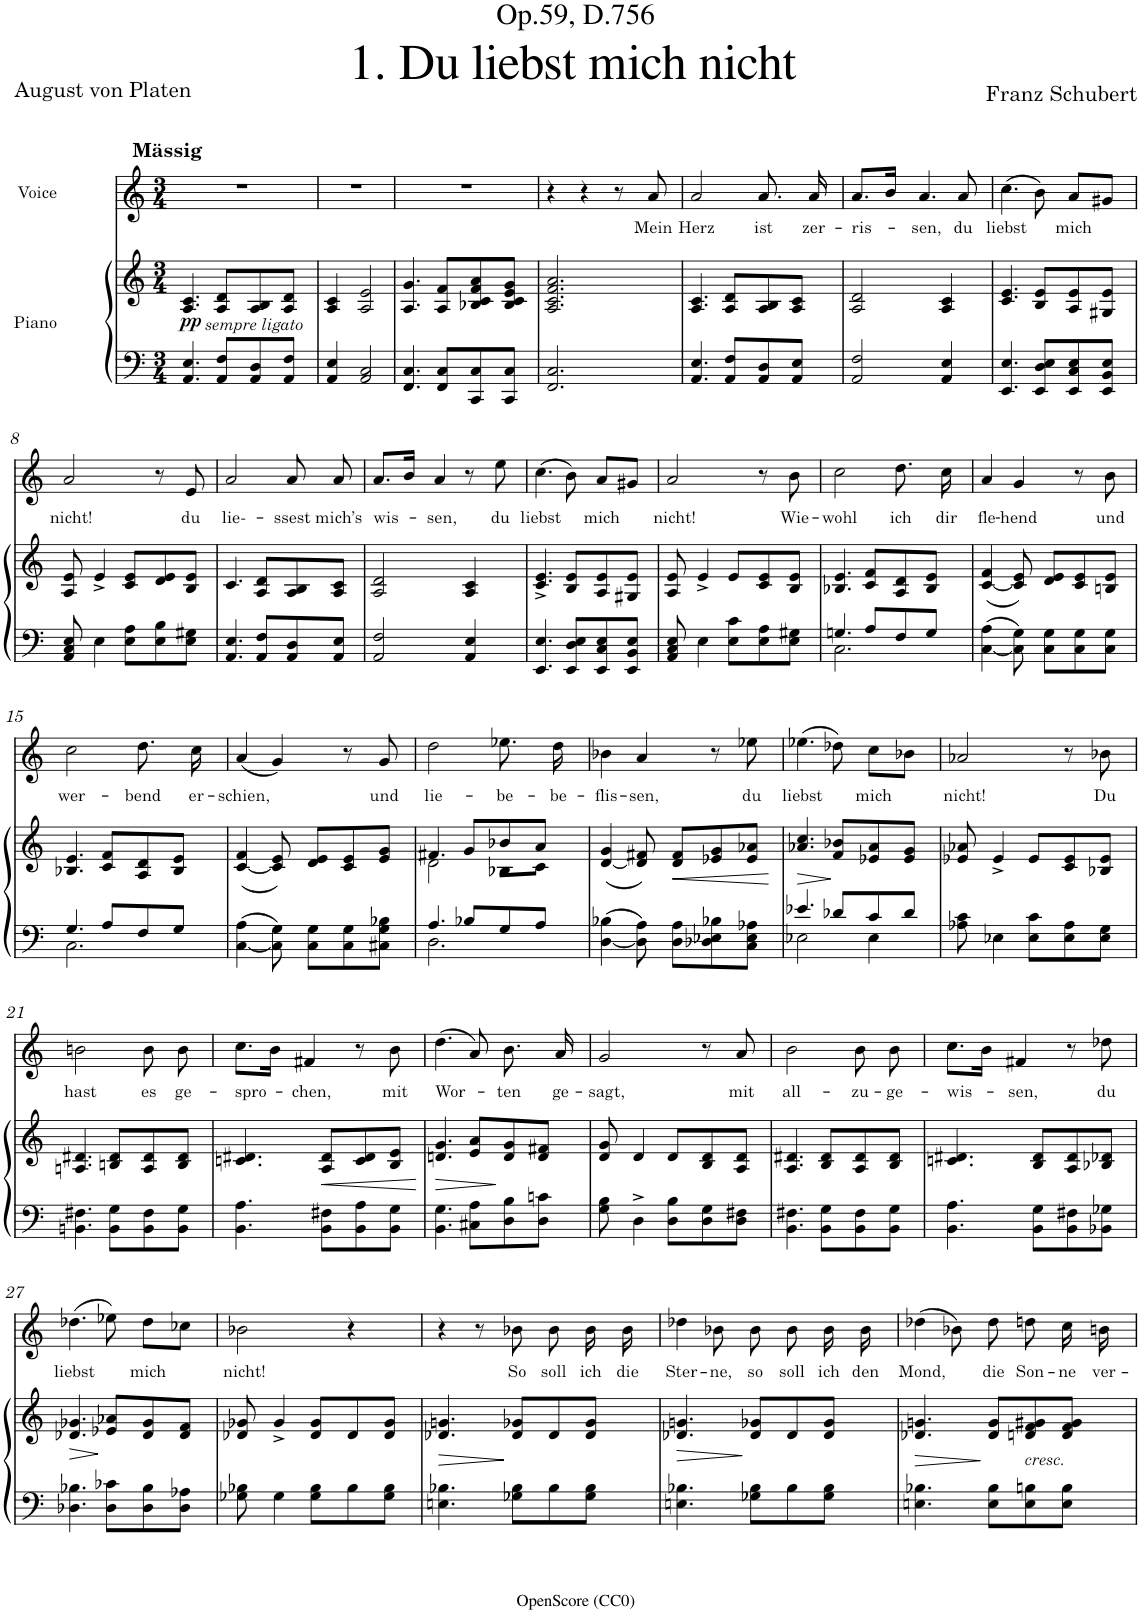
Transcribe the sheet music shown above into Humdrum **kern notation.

**kern	**kern	**dynam	**kern	**text
*part2	*part2	*part2	*part1	*part1
*staff3	*staff2	*staff2/3	*staff1	*staff1
*I"Piano	*	*	*I"Voice	*
*I'Pno	*	*	*	*
*clefF4	*clefG2	*	*clefG2	*
*k[]	*k[]	*	*k[]	*
*M3/4	*M3/4	*	*M3/4	*
=1	=1	=1	=1	=1
!	!	!	!LO:TX:a:B:t=Mässig	!
!	!LO:TX:b:i:t=sempre ligato	!	!	!
!	!	!LO:DY:b	!	!
4.AA/ 4.E/	4.A/ 4.c/	pp	2.r	.
8AA/ 8F/L	8A/ 8d/L	.	.	.
8AA/ 8D/	8A/ 8B/	.	.	.
8AA/ 8F/J	8A/ 8d/J	.	.	.
=2	=2	=2	=2	=2
4AA/ 4E/	4A/ 4c/	.	2.r	.
2AA/ 2C/	2A/ 2e/	.	.	.
=3	=3	=3	=3	=3
4.FF/ 4.C/	4.A/ 4.g/	.	2.r	.
8FF/ 8C/L	8A/ 8f/L	.	.	.
8CC/ 8C/	8B-X/ 8c/ 8f/ 8a/	.	.	.
8CC/ 8C/J	8B-/ 8c/ 8e/ 8g/J	.	.	.
=4	=4	=4	=4	=4
2.FF/ 2.C/	2.A/ 2.c/ 2.f/ 2.a/	.	4r	.
.	.	.	4r	.
.	.	.	8r	.
!	!	!	!	!LO:LY:b
.	.	.	8a/	Mein
=5	=5	=5	=5	=5
!	!	!	!	!LO:LY:b
4.AA/ 4.E/	4.A/ 4.c/	.	2a/	Herz
8AA/ 8F/L	8A/ 8d/L	.	.	.
!	!	!	!	!LO:LY:b
8AA/ 8D/	8A/ 8B/	.	8.a/	ist
8AA/ 8E/J	8A/ 8c/J	.	.	.
!	!	!	!	!LO:LY:b
.	.	.	16a/	zer-
=6	=6	=6	=6	=6
!	!	!	!	!LO:LY:b
2AA/ 2F/	2A/ 2d/	.	8.a/L	-ris-
.	.	.	16b/Jk	.
!	!	!	!	!LO:LY:b
.	.	.	4.a/	-sen,
4AA/ 4E/	4A/ 4c/	.	.	.
!	!	!	!	!LO:LY:b
.	.	.	8a/	du
=7	=7	=7	=7	=7
!	!	!	!	!LO:LY:b
4.EE/ 4.E/	4.c/ 4.e/	.	(4.cc\	liebst
8EE/ 8D/ 8E/L	8B/ 8e/L	.	8b\)	.
!	!	!	!	!LO:LY:b
8EE/ 8C/ 8E/	8A/ 8e/	.	8a/L	mich
8EE/ 8BB/ 8E/J	8G#X/ 8e/J	.	8g#X/J	.
!!LO:LB:g=z
=8	=8	=8	=8	=8
!	!	!	!	!LO:LY:b
8AA/ 8C/ 8E/	8A/ 8e/	.	2a/	nicht!
4E\	4e^/	.	.	.
8E\ 8A\L	8c/ 8e/L	.	.	.
8E\ 8B\	8d/ 8e/	.	8r	.
!	!	!	!	!LO:LY:b
8E\ 8G#X\J	8B/ 8e/J	.	8e/	du
=9	=9	=9	=9	=9
!	!	!	!	!LO:LY:b
4.AA/ 4.E/	4.c/	.	2a/	lie--
8AA/ 8F/L	8A/ 8d/L	.	.	.
!	!	!	!	!LO:LY:b
8AA/ 8D/	8A/ 8B/	.	8a/	-ssest
!	!	!	!	!LO:LY:b
8AA/ 8E/J	8A/ 8c/J	.	8a/	mich’s
=10	=10	=10	=10	=10
!	!	!	!	!LO:LY:b
2AA/ 2F/	2A/ 2d/	.	8.a/L	wis-
.	.	.	16b/Jk	.
!	!	!	!	!LO:LY:b
.	.	.	4a/	-sen,
4AA/ 4E/	4A/ 4c/	.	8r	.
!	!	!	!	!LO:LY:b
.	.	.	8ee\	du
=11	=11	=11	=11	=11
!	!	!	!	!LO:LY:b
4.EE/ 4.E/	4.c/^ 4.e/^	.	(4.cc\	liebst
8EE/ 8D/ 8E/L	8B/ 8e/L	.	8b\)	.
!	!	!	!	!LO:LY:b
8EE/ 8C/ 8E/	8A/ 8e/	.	8a/L	mich
8EE/ 8BB/ 8E/J	8G#X/ 8e/J	.	8g#X/J	.
=12	=12	=12	=12	=12
!	!	!	!	!LO:LY:b
8AA/ 8C/ 8E/	8A/ 8e/	.	2a/	nicht!
4E\	4e^/	.	.	.
8E\ 8c\L	8e/L	.	.	.
8E\ 8A\	8c/ 8e/	.	8r	.
!	!	!	!	!LO:LY:b
8E\ 8G#X\J	8B/ 8e/J	.	8b\	Wie-
=13	=13	=13	=13	=13
*^	*	*	*	*
!	!	!	!	!	!LO:LY:b
4.Gn/	2.C\	4.B-X/ 4.e/	.	2cc\	-wohl
8A/L	.	8c/ 8f/L	.	.	.
!	!	!	!	!	!LO:LY:b
8F/	.	8A/ 8d/	.	8.dd\	ich
8G/J	.	8B-/ 8e/J	.	.	.
!	!	!	!	!	!LO:LY:b
.	.	.	.	16cc\	dir
*v	*v	*	*	*	*
=14	=14	=14	=14	=14
!	!	!	!	!LO:LY:b
[4C\ 4A\	([4c/ 4f/	.	4a/	fle-
!	!	!	!	!LO:LY:b
8C\] 8G\	8c/] 8e/)	.	4g/	-hend
8C\ 8G\L	8d/ 8e/L	.	.	.
8C\ 8G\	8c/ 8e/	.	8r	.
!	!	!	!	!LO:LY:b
8C\ 8G\J	8Bn/ 8e/J	.	8b\	und
!!LO:LB:g=z
=15	=15	=15	=15	=15
*^	*	*	*	*
!	!	!	!	!	!LO:LY:b
4.G/	2.C\	4.B-X/ 4.e/	.	2cc\	wer-
8A/L	.	8c/ 8f/L	.	.	.
!	!	!	!	!	!LO:LY:b
8F/	.	8A/ 8d/	.	8.dd\	-bend
8G/J	.	8B-/ 8e/J	.	.	.
!	!	!	!	!	!LO:LY:b
.	.	.	.	16cc\	er-
*v	*v	*	*	*	*
=16	=16	=16	=16	=16
!	!	!	!	!LO:LY:b
[4C\ 4A\	([4c/ 4f/	.	(4a/	-schien,
8C\] 8G\	8c/] 8e/)	.	4g/)	.
8C\ 8G\L	8d/ 8e/L	.	.	.
8C\ 8G\	8c/ 8e/	.	8r	.
!	!	!	!	!LO:LY:b
8C#X\ 8G\ 8B-X\J	8e/ 8g/J	.	8g/	und
=17	=17	=17	=17	=17
*^	*^	*	*	*
!	!	!	!	!	!	!LO:LY:b
4.A/	2.D\	4.f#X/	2d\	.	2dd\	lie-
8B-X/L	.	8g/L	.	.	.	.
!	!	!	!	!	!	!LO:LY:b
8G/	.	8b-X/	8B-X\L	.	8.ee-X\	-be-
8A/J	.	8a/J	8c\J	.	.	.
!	!	!	!	!	!	!LO:LY:b
.	.	.	.	.	16dd\	-be-
*v	*v	*	*	*	*	*
*	*v	*v	*	*	*
=18	=18	=18	=18	=18
!	!	!	!	!LO:LY:b
[4D\ 4B-X\	([4d/ 4g/	.	4b-X\	-flis-
!	!	!	!	!LO:LY:b
8D\] 8A\	8d/] 8f#X/)	.	4a/	-sen,
!	!	!LO:HP:b	!	!
8D\ 8A\L	8d/ 8f#/L	<	.	.
8D-X\ 8E-X\ 8B-X\	8e-X/ 8g/	.	8r	.
!	!	!	!	!LO:LY:b
8C\ 8E-\ 8A-X\J	8e-/ 8a-X/J	.	8ee-X\	du
.	.	[	.	.
=19	=19	=19	=19	=19
*^	*	*	*	*
!	!	!	!LO:HP:b	!	!LO:LY:b
4.e-X/	2E-X\	4.a-X/ 4.cc/	>	(4.ee-X\	liebst
8d-X/L	.	8f/ 8b-X/L	]	8dd-X\)	.
!	!	!	!	!	!LO:LY:b
8c/	4E-\	8e-X/ 8a-/	.	8cc\L	mich
8d-/J	.	8e-/ 8g/J	.	8b-X\J	.
*v	*v	*	*	*	*
=20	=20	=20	=20	=20
!	!	!	!	!LO:LY:b
8A-X\ 8c\	8e-X/ 8a-X/	.	2a-X/	nicht!
4E-X\	4e-^/	.	.	.
8E-\ 8c\L	8e-/L	.	.	.
8E-\ 8A-\	8c/ 8e-/	.	8r	.
!	!	!	!	!LO:LY:b
8E-\ 8G\J	8B-X/ 8e-/J	.	8b-X\	Du
!!LO:LB:g=z
=21	=21	=21	=21	=21
!	!	!	!	!LO:LY:b
4.BBn\ 4.F#X\	4.An/ 4.d#X/	.	2bn\	hast
8BB\ 8G\L	8Bn/ 8d#/L	.	.	.
!	!	!	!	!LO:LY:b
8BB\ 8F#\	8A/ 8d#/	.	8b\	es
!	!	!	!	!LO:LY:b
8BB\ 8G\J	8B/ 8d#/J	.	8b\	ge-
=22	=22	=22	=22	=22
!	!	!	!	!LO:LY:b
4.BB\ 4.A\	4.cn/ 4.d#X/	.	8.cc\L	-spro-
.	.	.	16b\Jk	.
!	!	!	!	!LO:LY:b
.	.	.	4f#X/	-chen,
!	!	!LO:HP:b	!	!
8BB\ 8F#X\L	8A/ 8d#/L	<	.	.
8BB\ 8A\	8c/ 8d#/	.	8r	.
!	!	!	!	!LO:LY:b
8BB\ 8G\J	8B/ 8e/J	.	8b\	mit
.	.	[	.	.
=23	=23	=23	=23	=23
!	!	!LO:HP:b	!	!LO:LY:b
4.BB\ 4.G\	4.dn/ 4.g/	>	(4.dd\	Wor-
8C#X\ 8A\L	8e/ 8a/L	.	8a/)	.
!	!	!	!	!LO:LY:b
8D\ 8B\	8d/ 8g/	]	8.b\	-ten
8D\ 8cn\J	8d/ 8f#X/J	.	.	.
!	!	!	!	!LO:LY:b
.	.	.	16a/	ge-
=24	=24	=24	=24	=24
!	!	!	!	!LO:LY:b
8G\ 8B\	8d/ 8g/	.	2g/	-sagt,
4D^\	4d/	.	.	.
8D\ 8B\L	8d/L	.	.	.
8D\ 8G\	8B/ 8d/	.	8r	.
!	!	!	!	!LO:LY:b
8D\ 8F#X\J	8A/ 8d/J	.	8a/	mit
=25	=25	=25	=25	=25
!	!	!	!	!LO:LY:b
4.BB\ 4.F#X\	4.A/ 4.d#X/	.	2b\	all-
8BB\ 8G\L	8B/ 8d#/L	.	.	.
!	!	!	!	!LO:LY:b
8BB\ 8F#\	8A/ 8d#/	.	8b\	-zu-
!	!	!	!	!LO:LY:b
8BB\ 8G\J	8B/ 8d#/J	.	8b\	-ge-
=26	=26	=26	=26	=26
!	!	!	!	!LO:LY:b
4.BB\ 4.A\	4.cn/ 4.d#X/	.	8.cc\L	-wis-
.	.	.	16b\Jk	.
!	!	!	!	!LO:LY:b
.	.	.	4f#X/	-sen,
8BB\ 8G\L	8B/ 8d#/L	.	.	.
8BB\ 8F#X\	8A/ 8d#/	.	8r	.
!	!	!	!	!LO:LY:b
8BB-X\ 8G-X\J	8B-X/ 8d-X/J	.	8dd-X\	du
!!LO:LB:g=z
=27	=27	=27	=27	=27
!	!	!LO:HP:b	!	!LO:LY:b
4.D-X\ 4.B-X\	4.d-X/ 4.g-X/	>	(4.dd-X\	liebst
8D-\ 8c-X\L	8e-X/ 8a-X/L	]	8ee-X\)	.
!	!	!	!	!LO:LY:b
8D-\ 8B-\	8d-/ 8g-/	.	8dd-\L	mich
8D-\ 8A-X\J	8d-/ 8f/J	.	8cc-X\J	.
=28	=28	=28	=28	=28
!	!	!	!	!LO:LY:b
8G-X\ 8B-X\	8d-X/ 8g-X/	.	2b-X\	nicht!
4G-\	4g-^/	.	.	.
8G-\ 8B-\L	8d-/ 8g-/L	.	.	.
8B-\	8d-/	.	4r	.
8G-\ 8B-\J	8d-/ 8g-/J	.	.	.
=29	=29	=29	=29	=29
!	!	!LO:HP:b	!	!
4.En\ 4.B-X\	4.d-X/ 4.gn/	>	4r	.
.	.	.	8r	.
!	!	!	!	!LO:LY:b
8G-X\ 8B-\L	8d-/ 8g-X/L	]	8b-X\	So
!	!	!	!	!LO:LY:b
8B-\	8d-/	.	8b-\	soll
!	!	!	!	!LO:LY:b
8G-\ 8B-\J	8d-/ 8g-/J	.	16b-\	ich
!	!	!	!	!LO:LY:b
.	.	.	16b-\	die
=30	=30	=30	=30	=30
!	!	!LO:HP:b	!	!LO:LY:b
4.En\ 4.B-X\	4.d-X/ 4.gn/	>	4dd-X\	Ster-
!	!	!	!	!LO:LY:b
.	.	.	8b-X\	-ne,
!	!	!	!	!LO:LY:b
8G-X\ 8B-\L	8d-/ 8g-X/L	]	8b-\	so
!	!	!	!	!LO:LY:b
8B-\	8d-/	.	8b-\	soll
!	!	!	!	!LO:LY:b
8G-\ 8B-\J	8d-/ 8g-/J	.	16b-\	ich
!	!	!	!	!LO:LY:b
.	.	.	16b-\	den
=31	=31	=31	=31	=31
!	!	!LO:HP:b	!	!LO:LY:b
4.En\ 4.B-X\	4.d-X/ 4.gn/	>	(4dd-X\	Mond,
.	.	.	8b-X\)	.
!	!	!	!	!LO:LY:b
8E\ 8B-\L	8d-/ 8g/L	]	8dd-\	die
!	!LO:TX:b:i:t=cresc.	!	!	!
!	!	!	!	!LO:LY:b
8E\ 8Bn\	8dn/ 8f/ 8g#X/	.	8ddn\	Son-
!	!	!	!	!LO:LY:b
8E\ 8B\J	8d/ 8f/ 8g#/J	.	16cc\	-ne
!	!	!	!	!LO:LY:b
.	.	.	16bn\	ver-
=	=	=	=	=
*-	*-	*-	*-	*-
